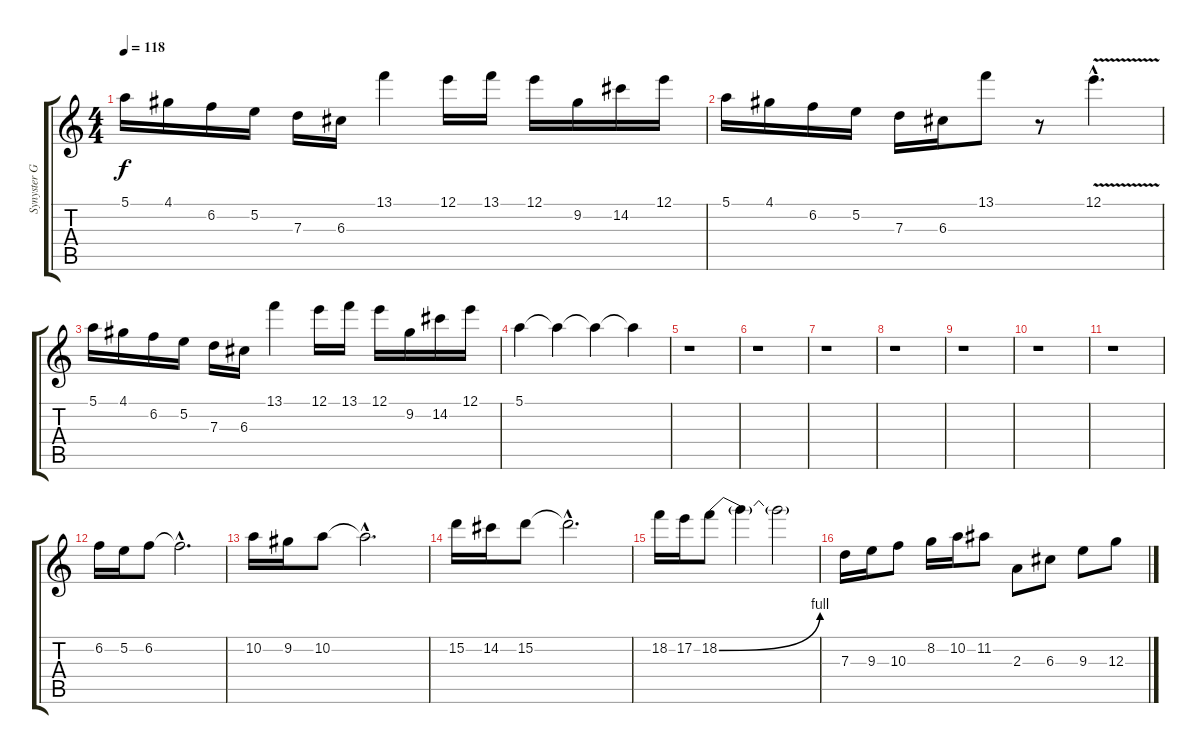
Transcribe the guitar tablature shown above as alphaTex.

\track ("Synyster Gates" "Synyster G") {instrument distortionguitar}
\staff {score tabs}
\tuning (E4 B3 G3 D3 A2 D2) {hide}
\ts (4 4)
\tempo 118
\clef g2
\ks c
5.1.16{dy f} 4.1.16 6.2.16 5.2.16 7.3.16 6.3.16 13.1.4 12.1.16 13.1.16 12.1.16 9.2.16 14.2.16 12.1.16 |
5.1.16 4.1.16 6.2.16 5.2.16 7.3.16 6.3.16 13.1.8 r.8 12.1{v hac}.4{d} |
5.1.16 4.1.16 6.2.16 5.2.16 7.3.16 6.3.16 13.1.4 12.1.16 13.1.16 12.1.16 9.2.16 14.2.16 12.1.16 |
5.1.4{volume 10} 5.1{t}.4{volume 9} 5.1{t}.4{volume 5} 5.1{t}.4{volume 0} |
r.1 |
r.1 |
r.1 |
r.1 |
r.1 |
r.1 |
r.1 |
6.2.16{volume 9} 5.2.16 6.2.8 6.2{hac t}.2{d} |
10.2.16 9.2.16 10.2.8 10.2{hac t}.2{d} |
15.2.16 14.2.16 15.2.8 15.2{hac t}.2{d} |
18.2.16 17.2.16 18.2{be (bend 0 0 60 4)}.8 18.2{t}.4 18.2{t}.2 |
7.3.16{volume 16} 9.3.16 10.3.8 8.2.16 10.2.16 11.2.8 2.3.8 6.3.8 9.3.8 12.3.8
